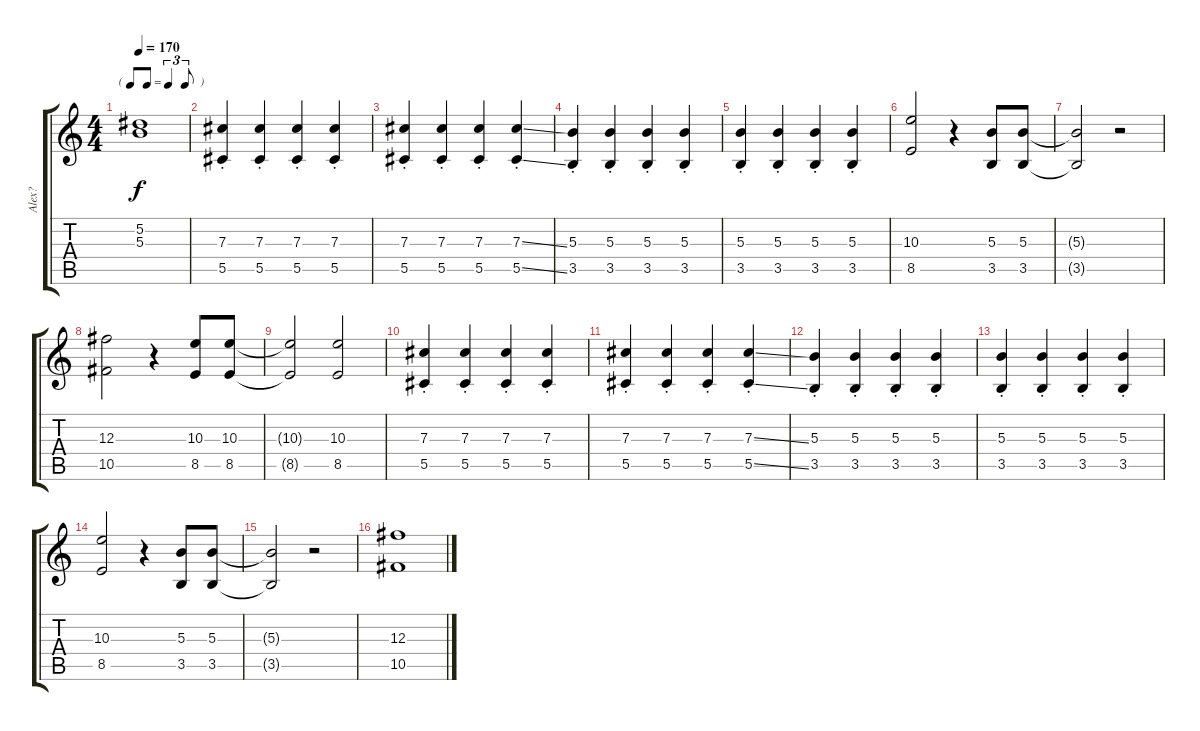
\track ("Alex?" "Alex?") {instrument distortionguitar}
\staff {score tabs}
\tuning (Eb4 Bb3 Gb3 Db3 Ab2 Db2) {hide}
\ts (4 4)
\tf triplet8th
\tempo 170
\clef g2
\ks c
(5.2 5.3).1{dy f} |
(7.3{st} 5.5{st}).4 (7.3{st} 5.5{st}).4 (7.3{st} 5.5{st}).4 (7.3{st} 5.5{st}).4 |
(7.3{st} 5.5{st}).4 (7.3{st} 5.5{st}).4 (7.3{st} 5.5{st}).4 (7.3{ss st} 5.5{ss st}).4 |
(5.3{st} 3.5{st}).4 (5.3{st} 3.5{st}).4 (5.3{st} 3.5{st}).4 (5.3{st} 3.5{st}).4 |
(5.3{st} 3.5{st}).4 (5.3{st} 3.5{st}).4 (5.3{st} 3.5{st}).4 (5.3{st} 3.5{st}).4 |
(10.3 8.5).2 r.4 (5.3 3.5).8 (5.3 3.5).8 |
(5.3{t} 3.5{t}).2 r.2 |
(12.3 10.5).2 r.4 (10.3 8.5).8 (10.3 8.5).8 |
(10.3{t} 8.5{t}).2 (10.3 8.5).2 |
(7.3{st} 5.5{st}).4 (7.3{st} 5.5{st}).4 (7.3{st} 5.5{st}).4 (7.3{st} 5.5{st}).4 |
(7.3{st} 5.5{st}).4 (7.3{st} 5.5{st}).4 (7.3{st} 5.5{st}).4 (7.3{ss st} 5.5{ss st}).4 |
(5.3{st} 3.5{st}).4 (5.3{st} 3.5{st}).4 (5.3{st} 3.5{st}).4 (5.3{st} 3.5{st}).4 |
(5.3{st} 3.5{st}).4 (5.3{st} 3.5{st}).4 (5.3{st} 3.5{st}).4 (5.3{st} 3.5{st}).4 |
(10.3 8.5).2 r.4 (5.3 3.5).8 (5.3 3.5).8 |
(5.3{t} 3.5{t}).2 r.2 |
(12.3 10.5).1
